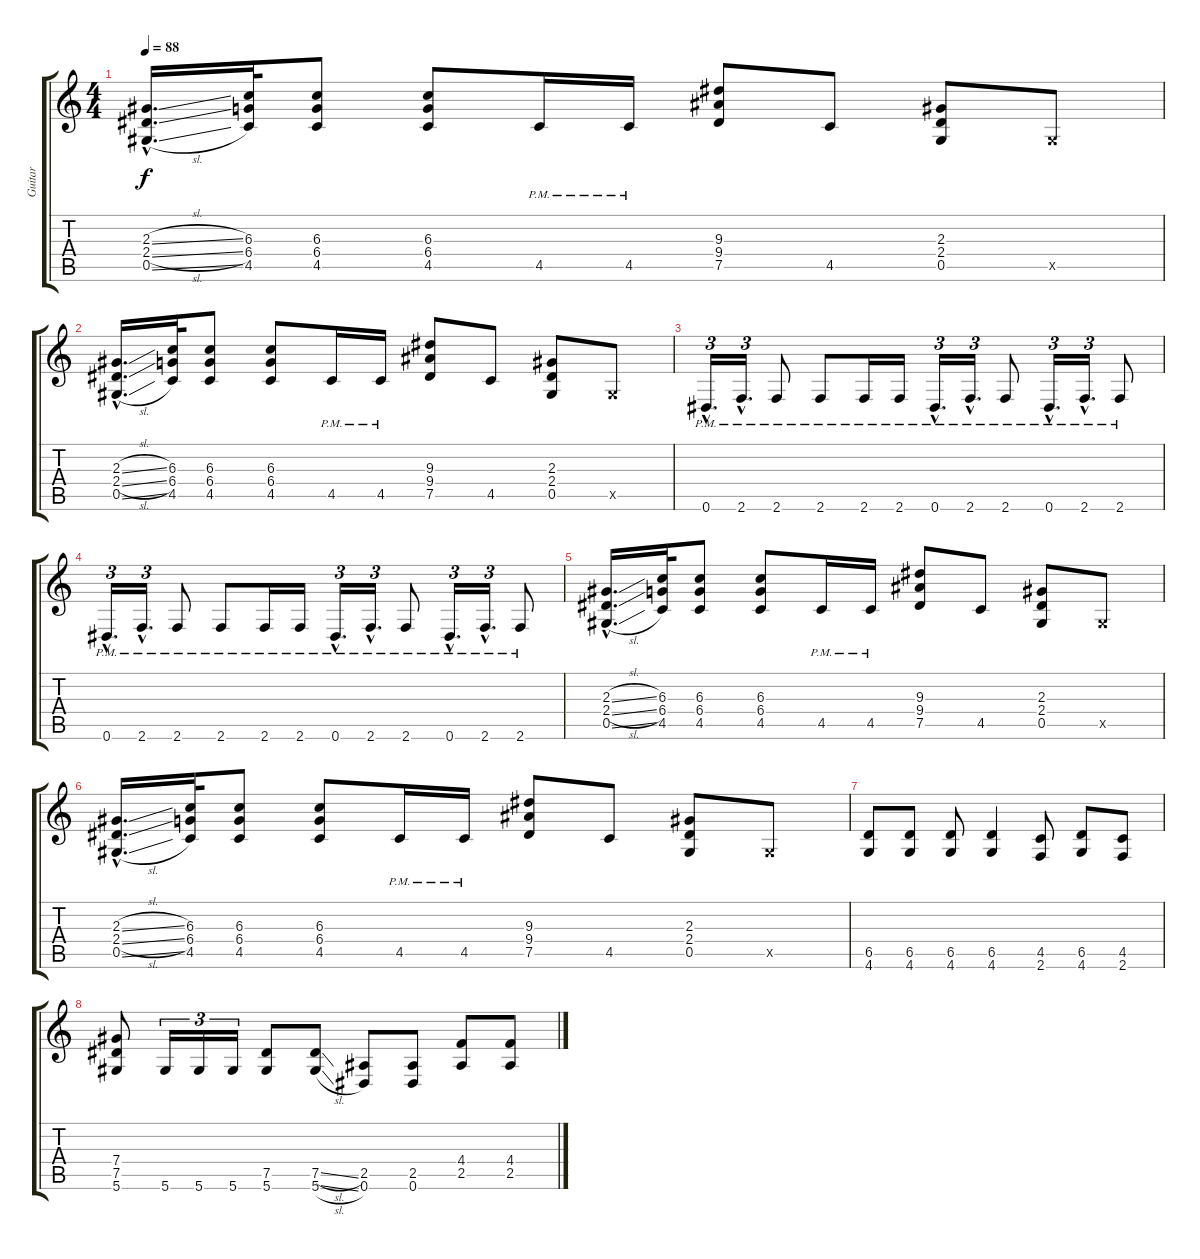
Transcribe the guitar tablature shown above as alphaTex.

\track ("Guitar" "Guitar") {instrument distortionguitar}
\staff {score tabs}
\tuning (Eb4 Bb3 Gb3 Db3 Ab2 Eb2) {hide}
\ts (4 4)
\tempo 88
\clef g2
\ks c
(2.3{sl hac} 2.4{sl hac} 0.5{sl hac}).16{d dy f} (6.3 6.4 4.5).32 (6.3 6.4 4.5).8 (6.3 6.4 4.5).8 4.5{pm}.16 4.5{pm}.16 (9.3 9.4 7.5).8 4.5.8 (2.3 2.4 0.5).8 0.5{x}.8 |
(2.3{sl hac} 2.4{sl hac} 0.5{sl hac}).16{d} (6.3 6.4 4.5).32 (6.3 6.4 4.5).8 (6.3 6.4 4.5).8 4.5{pm}.16 4.5{pm}.16 (9.3 9.4 7.5).8 4.5.8 (2.3 2.4 0.5).8 0.5{x}.8 |
0.6{hac pm}.16{d tu (3 2)} 2.6{hac pm}.16{d tu (3 2)} 2.6{pm}.8 2.6{pm}.8 2.6{pm}.16 2.6{pm}.16 0.6{hac pm}.16{d tu (3 2)} 2.6{hac pm}.16{d tu (3 2)} 2.6{pm}.8 0.6{hac pm}.16{d tu (3 2)} 2.6{hac pm}.16{d tu (3 2)} 2.6{pm}.8 |
0.6{hac pm}.16{d tu (3 2)} 2.6{hac pm}.16{d tu (3 2)} 2.6{pm}.8 2.6{pm}.8 2.6{pm}.16 2.6{pm}.16 0.6{hac pm}.16{d tu (3 2)} 2.6{hac pm}.16{d tu (3 2)} 2.6{pm}.8 0.6{hac pm}.16{d tu (3 2)} 2.6{hac pm}.16{d tu (3 2)} 2.6{pm}.8 |
(2.3{sl hac} 2.4{sl hac} 0.5{sl hac}).16{d} (6.3 6.4 4.5).32 (6.3 6.4 4.5).8 (6.3 6.4 4.5).8 4.5{pm}.16 4.5{pm}.16 (9.3 9.4 7.5).8 4.5.8 (2.3 2.4 0.5).8 0.5{x}.8 |
(2.3{sl hac} 2.4{sl hac} 0.5{sl hac}).16{d} (6.3 6.4 4.5).32 (6.3 6.4 4.5).8 (6.3 6.4 4.5).8 4.5{pm}.16 4.5{pm}.16 (9.3 9.4 7.5).8 4.5.8 (2.3 2.4 0.5).8 0.5{x}.8 |
(6.5 4.6).8 (6.5 4.6).8 (6.5 4.6).8 (6.5 4.6).4 (4.5 2.6).8 (6.5 4.6).8 (4.5 2.6).8 |
(7.4 7.5 5.6).8 5.6.16{tu (3 2)} 5.6.16{tu (3 2)} 5.6.16{tu (3 2)} (7.5 5.6).8 (7.5{sl} 5.6{sl}).8 (2.5 0.6).8 (2.5 0.6).8 (4.4 2.5).8 (4.4 2.5).8
